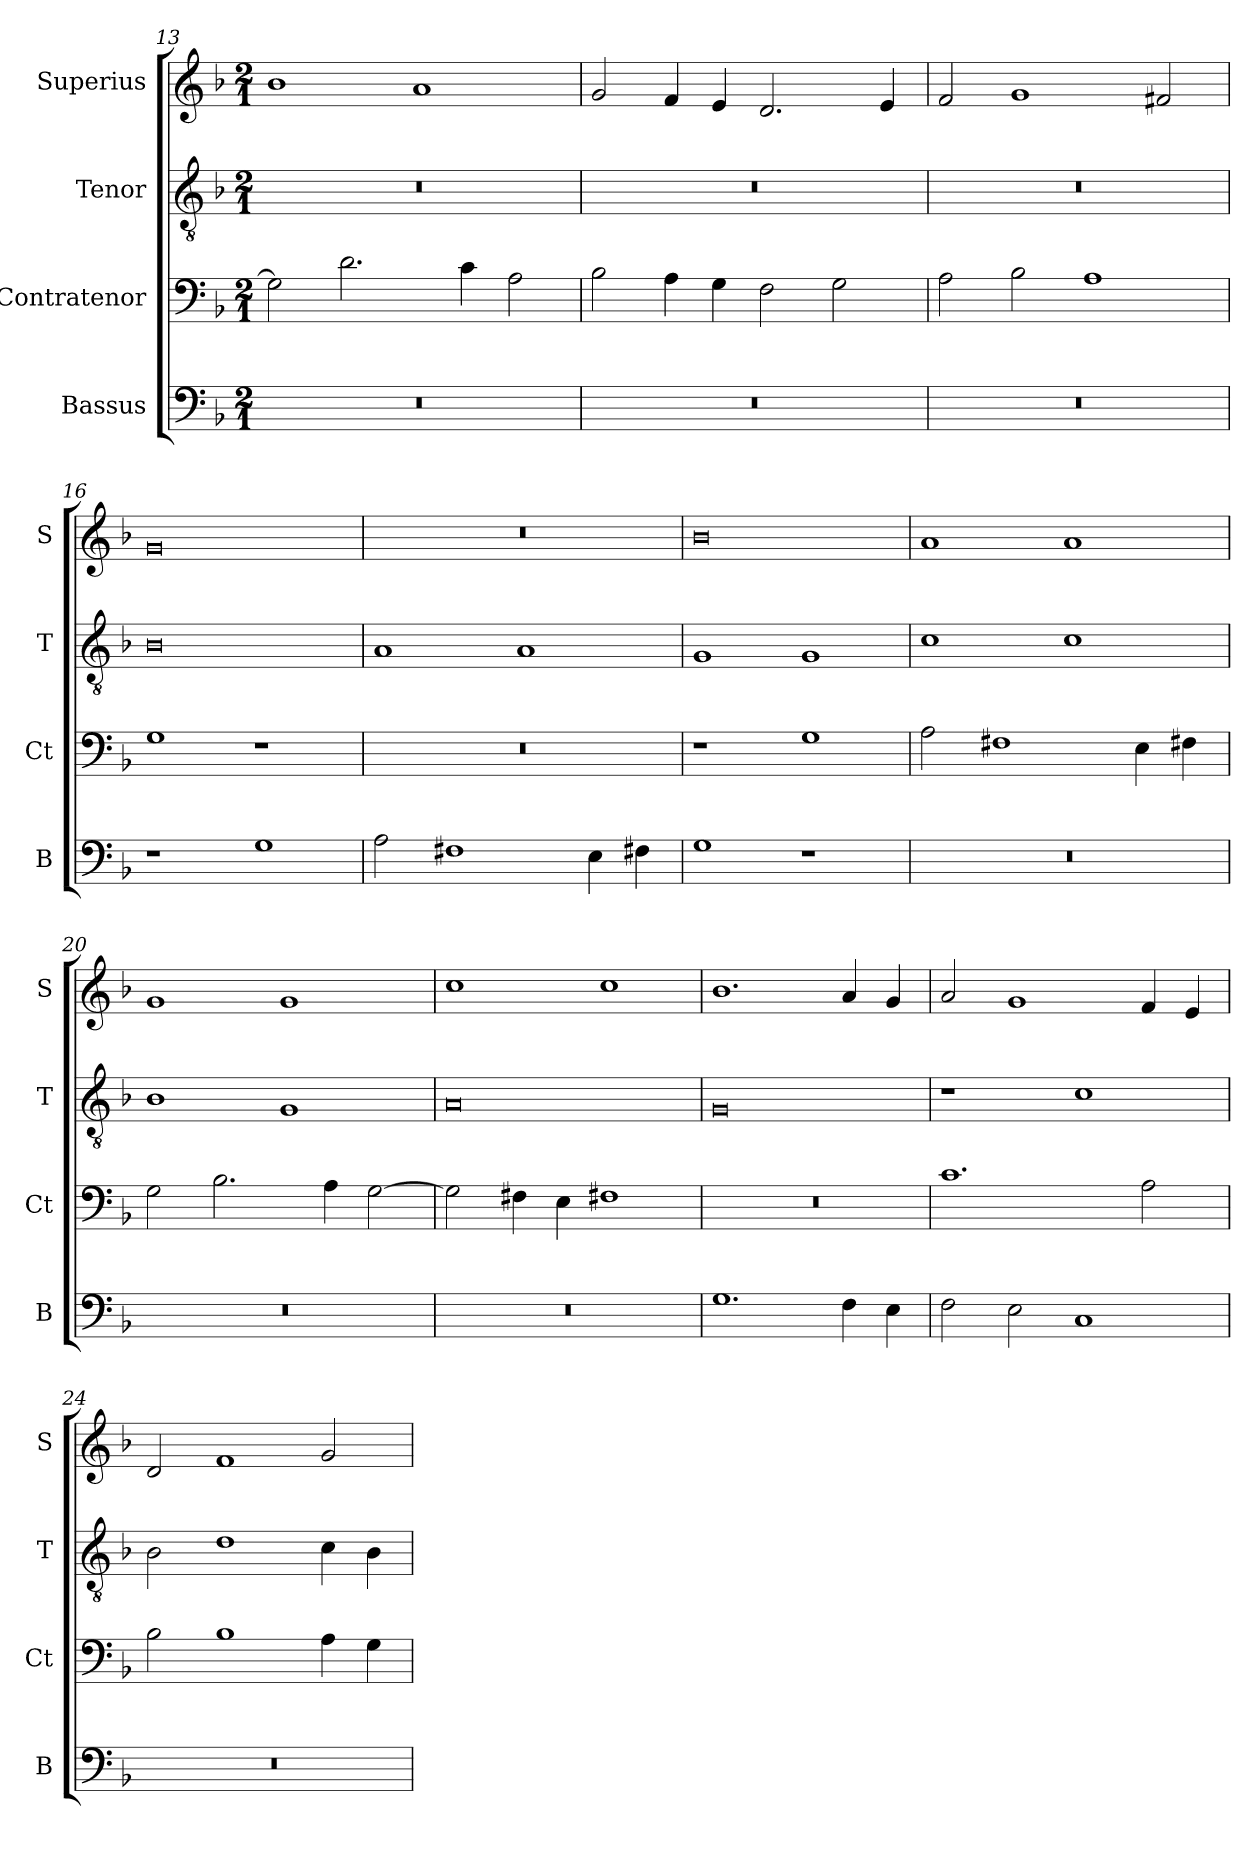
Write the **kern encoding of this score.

**kern	**kern	**kern	**kern
*part4	*part3	*part2	*part1
*staff4	*staff3	*staff2	*staff1
*I"Bassus	*I"Contratenor	*I"Tenor	*I"Superius
*I'B	*I'Ct	*I'T	*I'S
*clefF4	*clefF4	*clefGv2	*clefG2
*k[b-]	*k[b-]	*k[b-]	*k[b-]
*M2/1	*M2/1	*M2/1	*M2/1
=13	=13	=13	=13
0r	2G]	0r	1b-
.	2.d	.	.
.	.	.	1a
.	4c	.	.
.	2A	.	.
=14	=14	=14	=14
0r	2B-	0r	2g
.	4A	.	4f
.	4G	.	4e
.	2F	.	2.d
.	2G	.	.
.	.	.	4e
=15	=15	=15	=15
0r	2A	0r	2f
.	2B-	.	1g
.	1A	.	.
.	.	.	2f#X
=16	=16	=16	=16
1r	1G	0B-	0g
1G	1r	.	.
=17	=17	=17	=17
2A	0r	1A	0r
1F#X	.	.	.
.	.	1A	.
4E	.	.	.
4F#X	.	.	.
=18	=18	=18	=18
1G	1r	1G	0b-
1r	1G	1G	.
=19	=19	=19	=19
0r	2A	1c	1a
.	1F#X	.	.
.	.	1c	1a
.	4E	.	.
.	4F#X	.	.
=20	=20	=20	=20
0r	2G	1B-	1g
.	2.B-	.	.
.	.	1G	1g
.	4A	.	.
.	[2G	.	.
=21	=21	=21	=21
0r	2G]	0A	1cc
.	4F#X	.	.
.	4E	.	.
.	1F#X	.	1cc
=22	=22	=22	=22
1.G	0r	0G	1.b-
4F	.	.	4a
4E	.	.	4g
=23	=23	=23	=23
2F	1.c	1r	2a
2E	.	.	1g
1C	.	1c	.
.	2A	.	4f
.	.	.	4e
=24	=24	=24	=24
0r	2B-	2B-	2d
.	1B-	1d	1f
.	4A	4c	2g
.	4G	4B-	.
=	=	=	=
*-	*-	*-	*-
